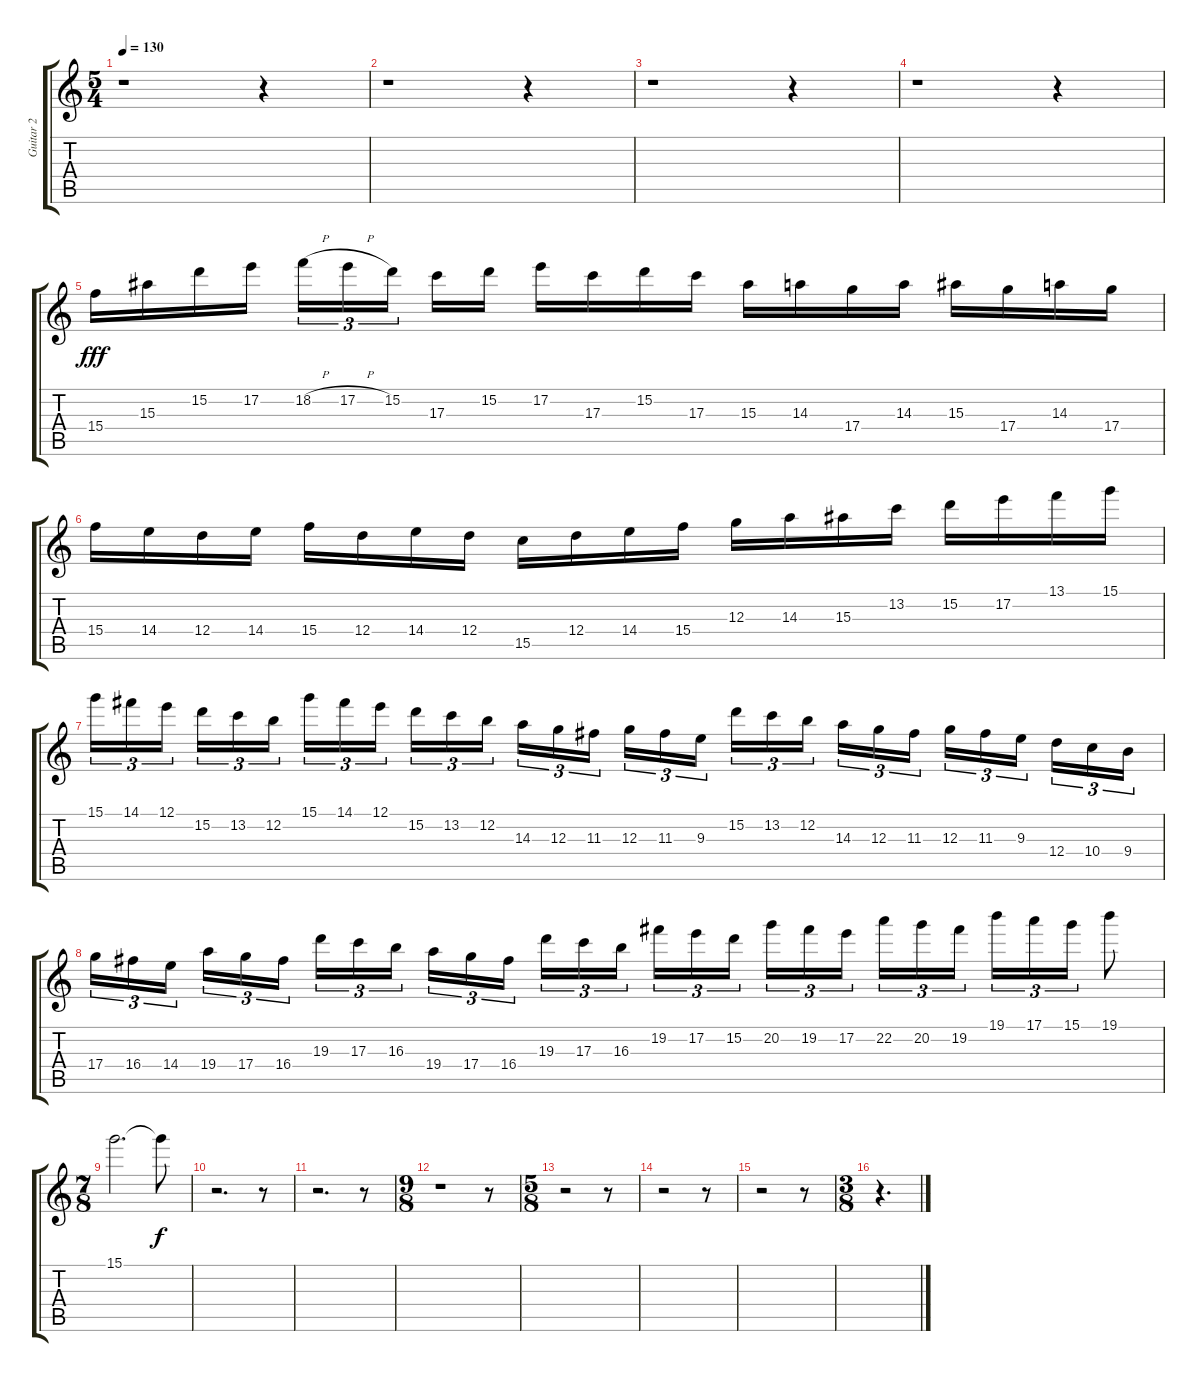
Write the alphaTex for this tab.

\track ("Guitar 2" "Guitar 2") {instrument distortionguitar}
\staff {score tabs}
\tuning (E4 B3 G3 D3 A2 E2) {hide}
\ts (5 4)
\tempo 130
\clef g2
\ks c
r.1{dy f} r.4 |
r.1 r.4 |
r.1 r.4 |
r.1 r.4 |
15.4.16{dy fff} 15.3.16 15.2.16 17.2.16 18.2{h}.16{tu (3 2)} 17.2{h}.16{tu (3 2)} 15.2.16{tu (3 2) beam splitsecondary} 17.3.16 15.2.16 17.2.16 17.3.16 15.2.16 17.3.16 15.3.16 14.3.16 17.4.16 14.3.16 15.3.16 17.4.16 14.3.16 17.4.16 |
15.4.16 14.4.16 12.4.16 14.4.16 15.4.16 12.4.16 14.4.16 12.4.16 15.5.16 12.4.16 14.4.16 15.4.16 12.3.16 14.3.16 15.3.16 13.2.16 15.2.16 17.2.16 13.1.16 15.1.16 |
15.1.16{tu (3 2)} 14.1.16{tu (3 2)} 12.1.16{tu (3 2) beam splitsecondary} 15.2.16{tu (3 2)} 13.2.16{tu (3 2)} 12.2.16{tu (3 2)} 15.1.16{tu (3 2)} 14.1.16{tu (3 2)} 12.1.16{tu (3 2) beam splitsecondary} 15.2.16{tu (3 2)} 13.2.16{tu (3 2)} 12.2.16{tu (3 2)} 14.3.16{tu (3 2)} 12.3.16{tu (3 2)} 11.3.16{tu (3 2) beam splitsecondary} 12.3.16{tu (3 2)} 11.3.16{tu (3 2)} 9.3.16{tu (3 2)} 15.2.16{tu (3 2)} 13.2.16{tu (3 2)} 12.2.16{tu (3 2) beam splitsecondary} 14.3.16{tu (3 2)} 12.3.16{tu (3 2)} 11.3.16{tu (3 2)} 12.3.16{tu (3 2)} 11.3.16{tu (3 2)} 9.3.16{tu (3 2) beam splitsecondary} 12.4.16{tu (3 2)} 10.4.16{tu (3 2)} 9.4.16{tu (3 2)} |
17.4.16{tu (3 2)} 16.4.16{tu (3 2)} 14.4.16{tu (3 2) beam splitsecondary} 19.4.16{tu (3 2)} 17.4.16{tu (3 2)} 16.4.16{tu (3 2)} 19.3.16{tu (3 2)} 17.3.16{tu (3 2)} 16.3.16{tu (3 2) beam splitsecondary} 19.4.16{tu (3 2)} 17.4.16{tu (3 2)} 16.4.16{tu (3 2)} 19.3.16{tu (3 2)} 17.3.16{tu (3 2)} 16.3.16{tu (3 2) beam splitsecondary} 19.2.16{tu (3 2)} 17.2.16{tu (3 2)} 15.2.16{tu (3 2)} 20.2.16{tu (3 2)} 19.2.16{tu (3 2)} 17.2.16{tu (3 2) beam splitsecondary} 22.2.16{tu (3 2)} 20.2.16{tu (3 2)} 19.2.16{tu (3 2)} 19.1.16{tu (3 2)} 17.1.16{tu (3 2)} 15.1.16{tu (3 2)} 19.1.8 |
\ts (7 8)
15.1.2{d} 15.1{t}.8{dy f} |
r.2{d} r.8 |
r.2{d} r.8 |
\ts (9 8)
r.1 r.8 |
\ts (5 8)
r.2 r.8 |
r.2 r.8 |
r.2 r.8 |
\ts (3 8)
r.4{d}
